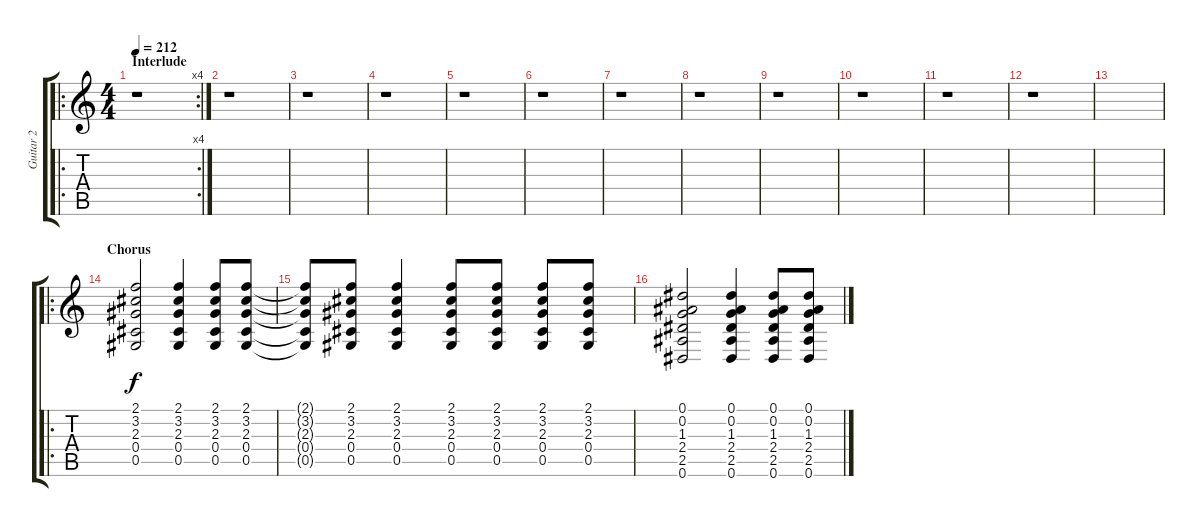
\track ("Guitar 2" "Guitar 2") {instrument distortionguitar}
\staff {score tabs}
\tuning (Eb4 Bb3 Gb3 Db3 Ab2 Eb2) {hide}
\ro
\rc 4
\ts (4 4)
\section ("" "Interlude")
\tempo 212
\clef g2
\ks c
r.1{dy f} |
r.1 |
r.1 |
r.1 |
r.1 |
r.1 |
r.1 |
r.1 |
r.1 |
r.1 |
r.1 |
r.1 |
|
\ro
\section ("" "Chorus")
(2.1 3.2 2.3 0.4 0.5).2 (2.1 3.2 2.3 0.4 0.5).4 (2.1 3.2 2.3 0.4 0.5).8 (2.1 3.2 2.3 0.4 0.5).8 |
(2.1{t} 3.2{t} 2.3{t} 0.4{t} 0.5{t}).8 (2.1 3.2 2.3 0.4 0.5).8 (2.1 3.2 2.3 0.4 0.5).4 (2.1 3.2 2.3 0.4 0.5).8 (2.1 3.2 2.3 0.4 0.5).8 (2.1 3.2 2.3 0.4 0.5).8 (2.1 3.2 2.3 0.4 0.5).8 |
(0.1 0.2 1.3 2.4 2.5 0.6).2 (0.1 0.2 1.3 2.4 2.5 0.6).4 (0.1 0.2 1.3 2.4 2.5 0.6).8 (0.1 0.2 1.3 2.4 2.5 0.6).8
